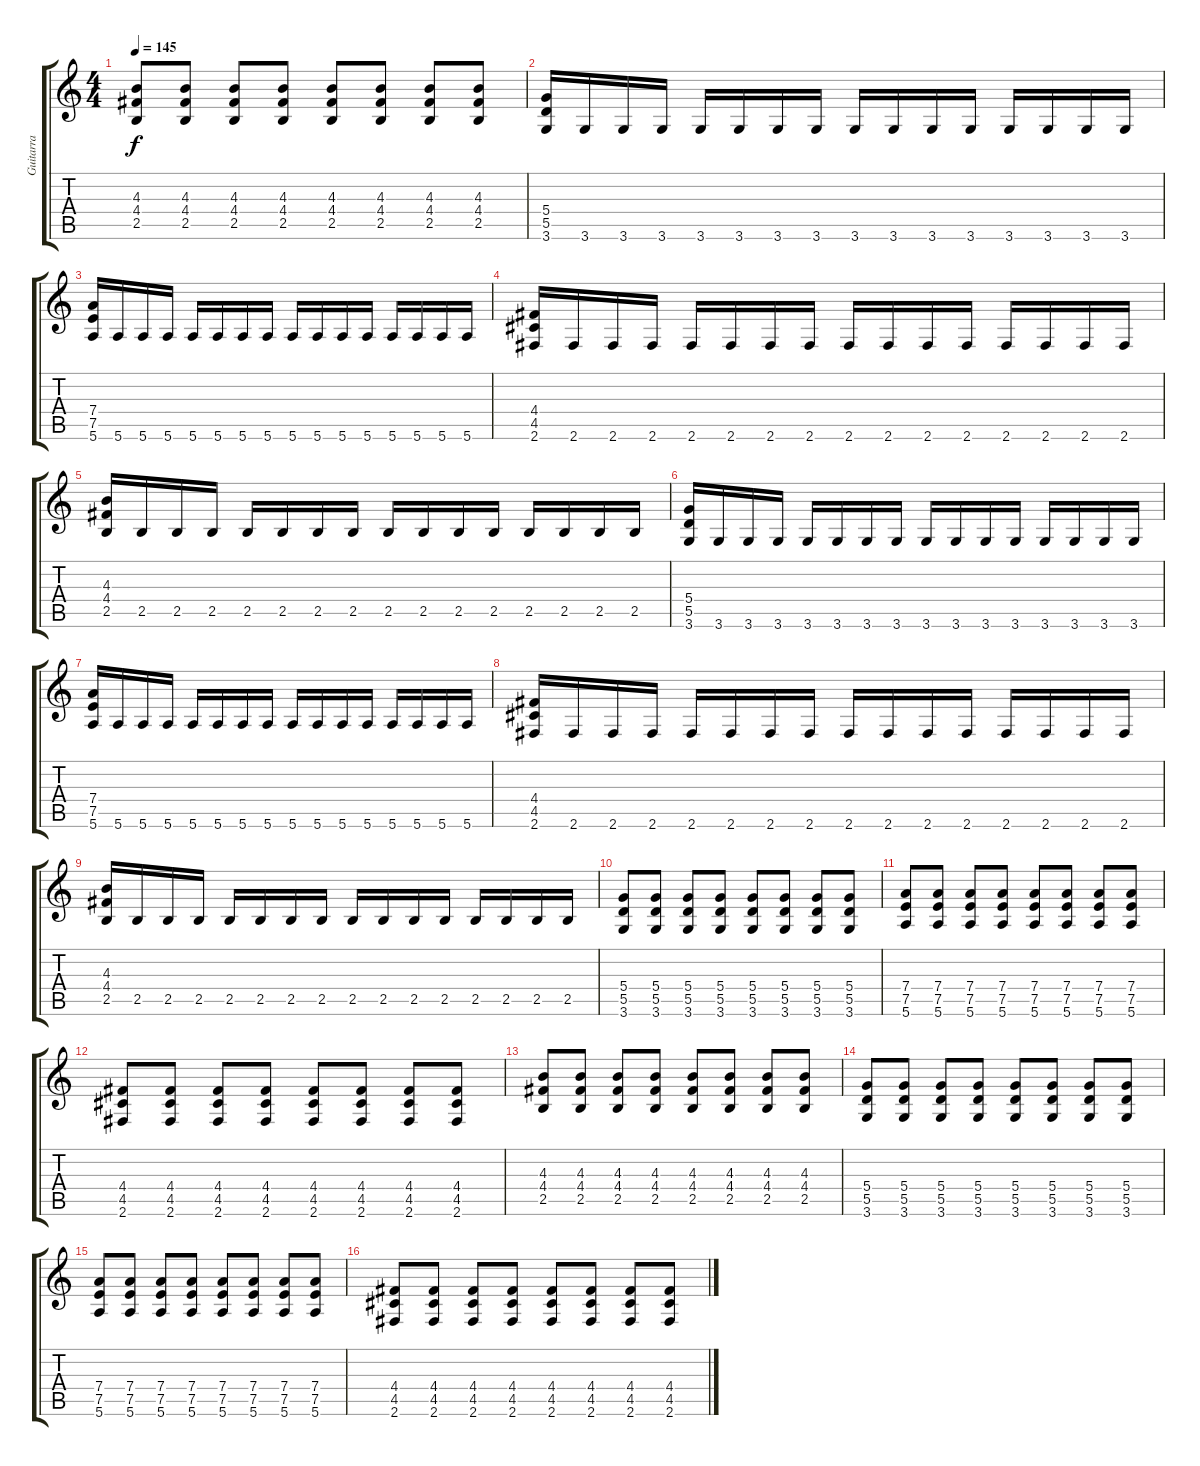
\track ("Guitarra" "Guitarra") {instrument distortionguitar}
\staff {score tabs}
\tuning (E4 B3 G3 D3 A2 E2) {hide}
\ts (4 4)
\tempo 145
\clef g2
\ks c
(4.3 4.4 2.5).8{dy f} (4.3 4.4 2.5).8 (4.3 4.4 2.5).8 (4.3 4.4 2.5).8 (4.3 4.4 2.5).8 (4.3 4.4 2.5).8 (4.3 4.4 2.5).8 (4.3 4.4 2.5).8 |
(5.4 5.5 3.6).16 3.6.16 3.6.16 3.6.16 3.6.16 3.6.16 3.6.16 3.6.16 3.6.16 3.6.16 3.6.16 3.6.16 3.6.16 3.6.16 3.6.16 3.6.16 |
(7.4 7.5 5.6).16 5.6.16 5.6.16 5.6.16 5.6.16 5.6.16 5.6.16 5.6.16 5.6.16 5.6.16 5.6.16 5.6.16 5.6.16 5.6.16 5.6.16 5.6.16 |
(4.4 4.5 2.6).16 2.6.16 2.6.16 2.6.16 2.6.16 2.6.16 2.6.16 2.6.16 2.6.16 2.6.16 2.6.16 2.6.16 2.6.16 2.6.16 2.6.16 2.6.16 |
(4.3 4.4 2.5).16 2.5.16 2.5.16 2.5.16 2.5.16 2.5.16 2.5.16 2.5.16 2.5.16 2.5.16 2.5.16 2.5.16 2.5.16 2.5.16 2.5.16 2.5.16 |
(5.4 5.5 3.6).16 3.6.16 3.6.16 3.6.16 3.6.16 3.6.16 3.6.16 3.6.16 3.6.16 3.6.16 3.6.16 3.6.16 3.6.16 3.6.16 3.6.16 3.6.16 |
(7.4 7.5 5.6).16 5.6.16 5.6.16 5.6.16 5.6.16 5.6.16 5.6.16 5.6.16 5.6.16 5.6.16 5.6.16 5.6.16 5.6.16 5.6.16 5.6.16 5.6.16 |
(4.4 4.5 2.6).16 2.6.16 2.6.16 2.6.16 2.6.16 2.6.16 2.6.16 2.6.16 2.6.16 2.6.16 2.6.16 2.6.16 2.6.16 2.6.16 2.6.16 2.6.16 |
(4.3 4.4 2.5).16 2.5.16 2.5.16 2.5.16 2.5.16 2.5.16 2.5.16 2.5.16 2.5.16 2.5.16 2.5.16 2.5.16 2.5.16 2.5.16 2.5.16 2.5.16 |
(5.4 5.5 3.6).8 (5.4 5.5 3.6).8 (5.4 5.5 3.6).8 (5.4 5.5 3.6).8 (5.4 5.5 3.6).8 (5.4 5.5 3.6).8 (5.4 5.5 3.6).8 (5.4 5.5 3.6).8 |
(7.4 7.5 5.6).8 (7.4 7.5 5.6).8 (7.4 7.5 5.6).8 (7.4 7.5 5.6).8 (7.4 7.5 5.6).8 (7.4 7.5 5.6).8 (7.4 7.5 5.6).8 (7.4 7.5 5.6).8 |
(4.4 4.5 2.6).8 (4.4 4.5 2.6).8 (4.4 4.5 2.6).8 (4.4 4.5 2.6).8 (4.4 4.5 2.6).8 (4.4 4.5 2.6).8 (4.4 4.5 2.6).8 (4.4 4.5 2.6).8 |
(4.3 4.4 2.5).8 (4.3 4.4 2.5).8 (4.3 4.4 2.5).8 (4.3 4.4 2.5).8 (4.3 4.4 2.5).8 (4.3 4.4 2.5).8 (4.3 4.4 2.5).8 (4.3 4.4 2.5).8 |
(5.4 5.5 3.6).8 (5.4 5.5 3.6).8 (5.4 5.5 3.6).8 (5.4 5.5 3.6).8 (5.4 5.5 3.6).8 (5.4 5.5 3.6).8 (5.4 5.5 3.6).8 (5.4 5.5 3.6).8 |
(7.4 7.5 5.6).8 (7.4 7.5 5.6).8 (7.4 7.5 5.6).8 (7.4 7.5 5.6).8 (7.4 7.5 5.6).8 (7.4 7.5 5.6).8 (7.4 7.5 5.6).8 (7.4 7.5 5.6).8 |
(4.4 4.5 2.6).8 (4.4 4.5 2.6).8 (4.4 4.5 2.6).8 (4.4 4.5 2.6).8 (4.4 4.5 2.6).8 (4.4 4.5 2.6).8 (4.4 4.5 2.6).8 (4.4 4.5 2.6).8
